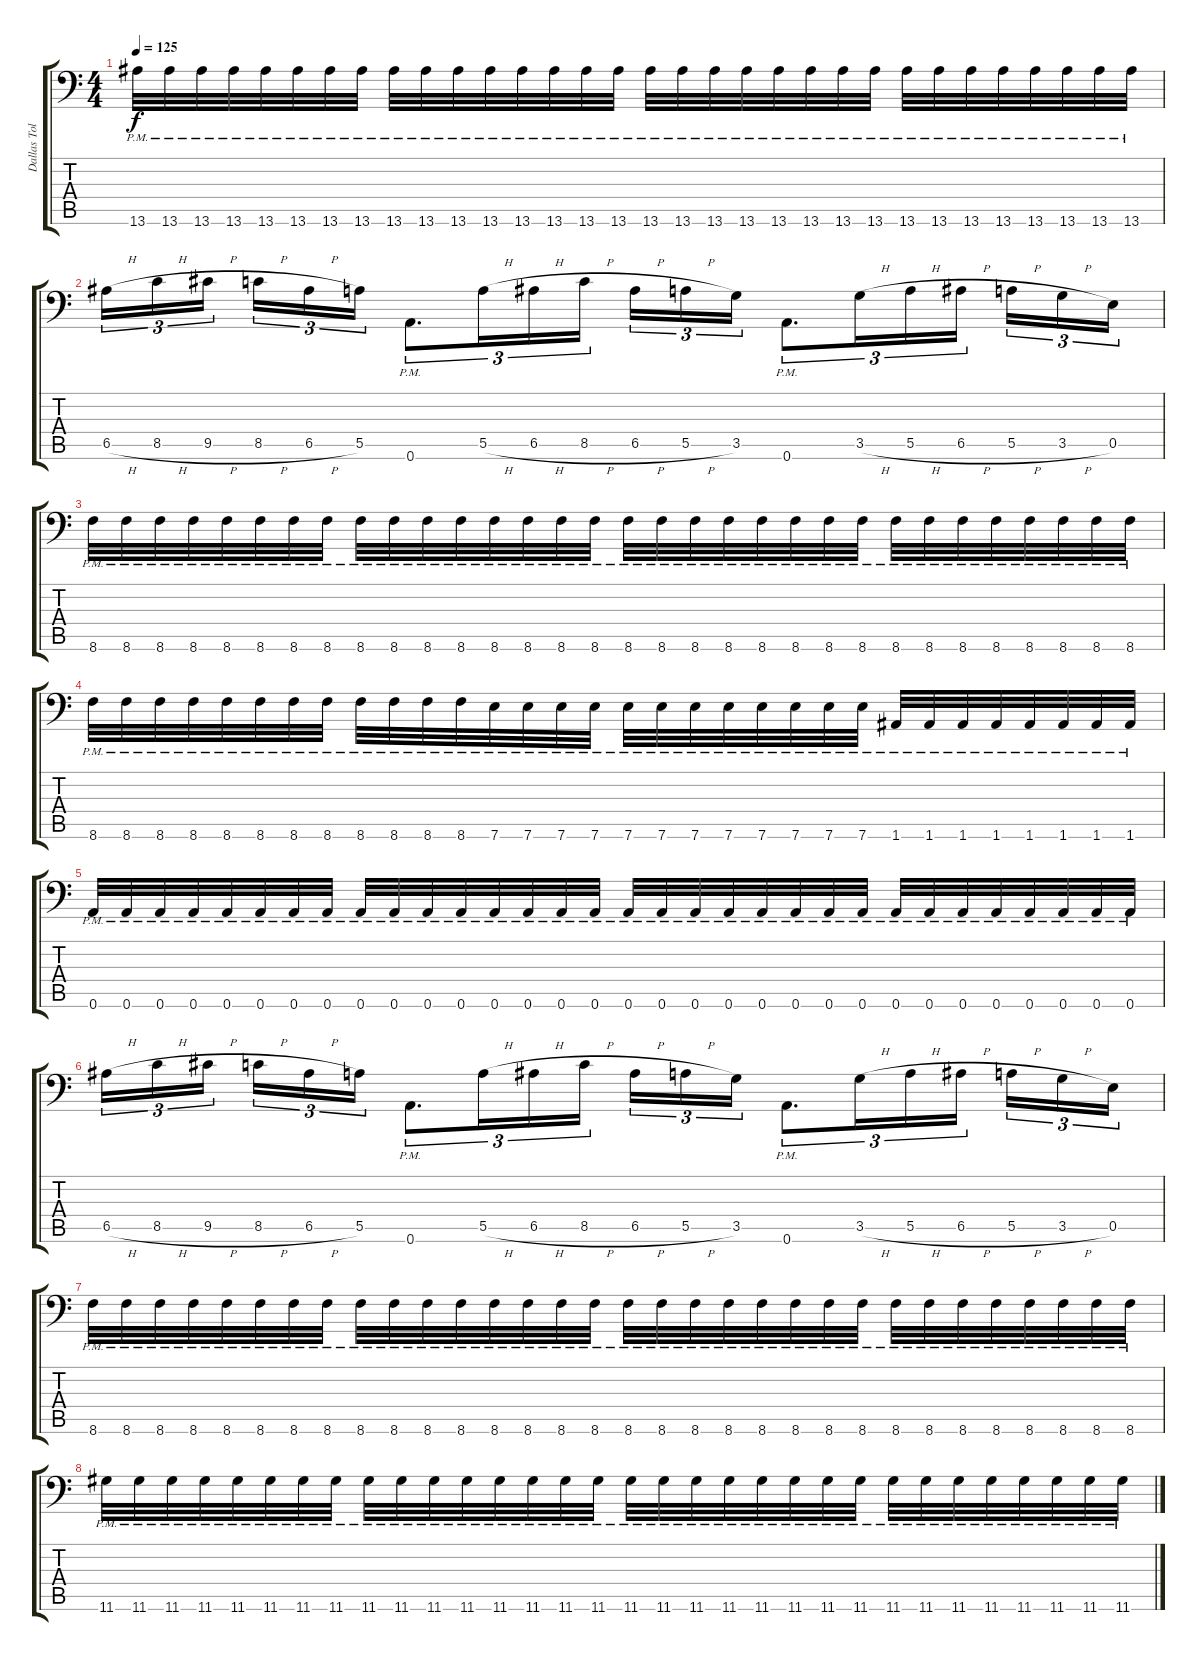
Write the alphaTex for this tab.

\track ("Dallas Toler-Wade " "Dallas Tol") {instrument distortionguitar}
\staff {score tabs}
\tuning (B3 Gb3 D3 A2 E2 A1) {hide}
\ts (4 4)
\tempo 125
\clef f4
\ks c
13.6{pm}.32{dy f} 13.6{pm}.32 13.6{pm}.32 13.6{pm}.32 13.6{pm}.32 13.6{pm}.32 13.6{pm}.32 13.6{pm}.32 13.6{pm}.32 13.6{pm}.32 13.6{pm}.32 13.6{pm}.32 13.6{pm}.32 13.6{pm}.32 13.6{pm}.32 13.6{pm}.32 13.6{pm}.32 13.6{pm}.32 13.6{pm}.32 13.6{pm}.32 13.6{pm}.32 13.6{pm}.32 13.6{pm}.32 13.6{pm}.32 13.6{pm}.32 13.6{pm}.32 13.6{pm}.32 13.6{pm}.32 13.6{pm}.32 13.6{pm}.32 13.6{pm}.32 13.6{pm}.32 |
6.5{h}.16{tu (3 2)} 8.5{h}.16{tu (3 2)} 9.5{h}.16{tu (3 2) beam splitsecondary} 8.5{h}.16{tu (3 2)} 6.5{h}.16{tu (3 2)} 5.5.16{tu (3 2)} 0.6{pm}.8{d tu (3 2)} 5.5{h}.16{tu (3 2)} 6.5{h}.16{tu (3 2)} 8.5{h}.16{tu (3 2)} 6.5{h}.16{tu (3 2)} 5.5{h}.16{tu (3 2)} 3.5.16{tu (3 2)} 0.6{pm}.8{d tu (3 2)} 3.5{h}.16{tu (3 2)} 5.5{h}.16{tu (3 2)} 6.5{h}.16{tu (3 2) beam splitsecondary} 5.5{h}.16{tu (3 2)} 3.5{h}.16{tu (3 2)} 0.5.16{tu (3 2)} |
8.6{pm}.32 8.6{pm}.32 8.6{pm}.32 8.6{pm}.32 8.6{pm}.32 8.6{pm}.32 8.6{pm}.32 8.6{pm}.32 8.6{pm}.32 8.6{pm}.32 8.6{pm}.32 8.6{pm}.32 8.6{pm}.32 8.6{pm}.32 8.6{pm}.32 8.6{pm}.32 8.6{pm}.32 8.6{pm}.32 8.6{pm}.32 8.6{pm}.32 8.6{pm}.32 8.6{pm}.32 8.6{pm}.32 8.6{pm}.32 8.6{pm}.32 8.6{pm}.32 8.6{pm}.32 8.6{pm}.32 8.6{pm}.32 8.6{pm}.32 8.6{pm}.32 8.6{pm}.32 |
8.6{pm}.32 8.6{pm}.32 8.6{pm}.32 8.6{pm}.32 8.6{pm}.32 8.6{pm}.32 8.6{pm}.32 8.6{pm}.32 8.6{pm}.32 8.6{pm}.32 8.6{pm}.32 8.6{pm}.32 7.6{pm}.32 7.6{pm}.32 7.6{pm}.32 7.6{pm}.32 7.6{pm}.32 7.6{pm}.32 7.6{pm}.32 7.6{pm}.32 7.6{pm}.32 7.6{pm}.32 7.6{pm}.32 7.6{pm}.32 1.6{pm}.32 1.6{pm}.32 1.6{pm}.32 1.6{pm}.32 1.6{pm}.32 1.6{pm}.32 1.6{pm}.32 1.6{pm}.32 |
0.6{pm}.32 0.6{pm}.32 0.6{pm}.32 0.6{pm}.32 0.6{pm}.32 0.6{pm}.32 0.6{pm}.32 0.6{pm}.32 0.6{pm}.32 0.6{pm}.32 0.6{pm}.32 0.6{pm}.32 0.6{pm}.32 0.6{pm}.32 0.6{pm}.32 0.6{pm}.32 0.6{pm}.32 0.6{pm}.32 0.6{pm}.32 0.6{pm}.32 0.6{pm}.32 0.6{pm}.32 0.6{pm}.32 0.6{pm}.32 0.6{pm}.32 0.6{pm}.32 0.6{pm}.32 0.6{pm}.32 0.6{pm}.32 0.6{pm}.32 0.6{pm}.32 0.6{pm}.32 |
6.5{h}.16{tu (3 2)} 8.5{h}.16{tu (3 2)} 9.5{h}.16{tu (3 2) beam splitsecondary} 8.5{h}.16{tu (3 2)} 6.5{h}.16{tu (3 2)} 5.5.16{tu (3 2)} 0.6{pm}.8{d tu (3 2)} 5.5{h}.16{tu (3 2)} 6.5{h}.16{tu (3 2)} 8.5{h}.16{tu (3 2)} 6.5{h}.16{tu (3 2)} 5.5{h}.16{tu (3 2)} 3.5.16{tu (3 2)} 0.6{pm}.8{d tu (3 2)} 3.5{h}.16{tu (3 2)} 5.5{h}.16{tu (3 2)} 6.5{h}.16{tu (3 2) beam splitsecondary} 5.5{h}.16{tu (3 2)} 3.5{h}.16{tu (3 2)} 0.5.16{tu (3 2)} |
8.6{pm}.32 8.6{pm}.32 8.6{pm}.32 8.6{pm}.32 8.6{pm}.32 8.6{pm}.32 8.6{pm}.32 8.6{pm}.32 8.6{pm}.32 8.6{pm}.32 8.6{pm}.32 8.6{pm}.32 8.6{pm}.32 8.6{pm}.32 8.6{pm}.32 8.6{pm}.32 8.6{pm}.32 8.6{pm}.32 8.6{pm}.32 8.6{pm}.32 8.6{pm}.32 8.6{pm}.32 8.6{pm}.32 8.6{pm}.32 8.6{pm}.32 8.6{pm}.32 8.6{pm}.32 8.6{pm}.32 8.6{pm}.32 8.6{pm}.32 8.6{pm}.32 8.6{pm}.32 |
11.6{pm}.32 11.6{pm}.32 11.6{pm}.32 11.6{pm}.32 11.6{pm}.32 11.6{pm}.32 11.6{pm}.32 11.6{pm}.32 11.6{pm}.32 11.6{pm}.32 11.6{pm}.32 11.6{pm}.32 11.6{pm}.32 11.6{pm}.32 11.6{pm}.32 11.6{pm}.32 11.6{pm}.32 11.6{pm}.32 11.6{pm}.32 11.6{pm}.32 11.6{pm}.32 11.6{pm}.32 11.6{pm}.32 11.6{pm}.32 11.6{pm}.32 11.6{pm}.32 11.6{pm}.32 11.6{pm}.32 11.6{pm}.32 11.6{pm}.32 11.6{pm}.32 11.6{pm}.32
